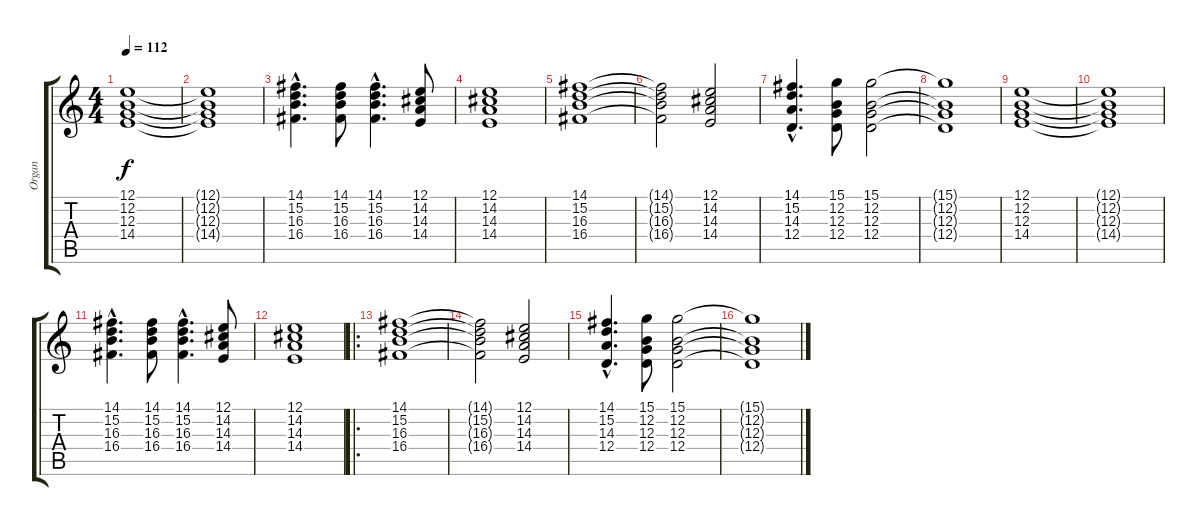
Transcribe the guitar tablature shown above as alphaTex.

\track ("Organ" "Organ") {instrument drawbarorgan}
\staff {score tabs}
\tuning (E4 B3 G3 D3 A2 E2) {hide}
\ts (4 4)
\tempo 112
\clef g2
\ks c
(12.1 12.2 12.3 14.4).1{dy f} |
(12.1{t} 12.2{t} 12.3{t} 14.4{t}).1 |
(14.1{hac} 15.2{hac} 16.3 16.4{hac}).4{d} (14.1 15.2 16.3 16.4).8 (14.1{hac} 15.2{hac} 16.3{hac} 16.4{hac}).4{d} (12.1 14.2 14.3 14.4).8 |
(12.1 14.2 14.3 14.4).1 |
(14.1 15.2 16.3 16.4).1 |
(14.1{t} 15.2{t} 16.3{t} 16.4{t}).2 (12.1 14.2 14.3 14.4).2 |
(14.1{hac} 15.2{hac} 14.3{hac} 12.4{hac}).4{d} (15.1 12.2 12.3 12.4).8 (15.1 12.2 12.3 12.4).2 |
(15.1{t} 12.2{t} 12.3{t} 12.4{t}).1 |
(12.1 12.2 12.3 14.4).1 |
(12.1{t} 12.2{t} 12.3{t} 14.4{t}).1 |
(14.1{hac} 15.2{hac} 16.3 16.4{hac}).4{d} (14.1 15.2 16.3 16.4).8 (14.1{hac} 15.2{hac} 16.3{hac} 16.4{hac}).4{d} (12.1 14.2 14.3 14.4).8 |
(12.1 14.2 14.3 14.4).1 |
\ro
(14.1 15.2 16.3 16.4).1 |
(14.1{t} 15.2{t} 16.3{t} 16.4{t}).2 (12.1 14.2 14.3 14.4).2 |
(14.1{hac} 15.2{hac} 14.3{hac} 12.4{hac}).4{d} (15.1 12.2 12.3 12.4).8 (15.1 12.2 12.3 12.4).2 |
(15.1{t} 12.2{t} 12.3{t} 12.4{t}).1
